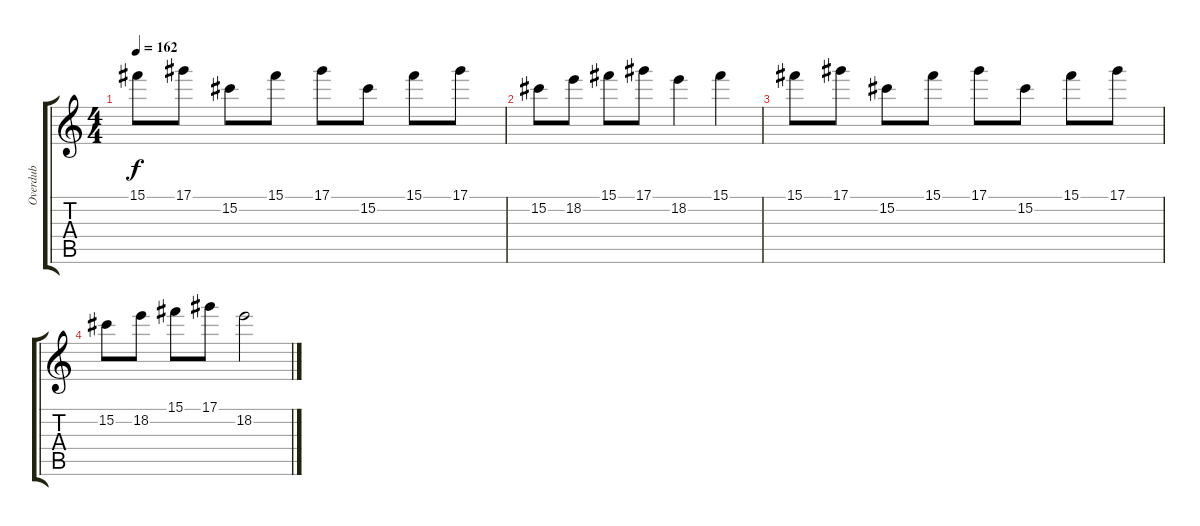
\track ("Overdub" "Overdub") {instrument overdrivenguitar}
\staff {score tabs}
\tuning (Eb4 Bb3 Gb3 Db3 Ab2 Db2) {hide}
\ts (4 4)
\tempo 162
\clef g2
\ks c
15.1.8{dy f} 17.1.8 15.2.8 15.1.8 17.1.8 15.2.8 15.1.8 17.1.8 |
15.2.8 18.2.8 15.1.8 17.1.8 18.2.4 15.1.4 |
15.1.8 17.1.8 15.2.8 15.1.8 17.1.8 15.2.8 15.1.8 17.1.8 |
15.2.8 18.2.8 15.1.8 17.1.8 18.2.2
